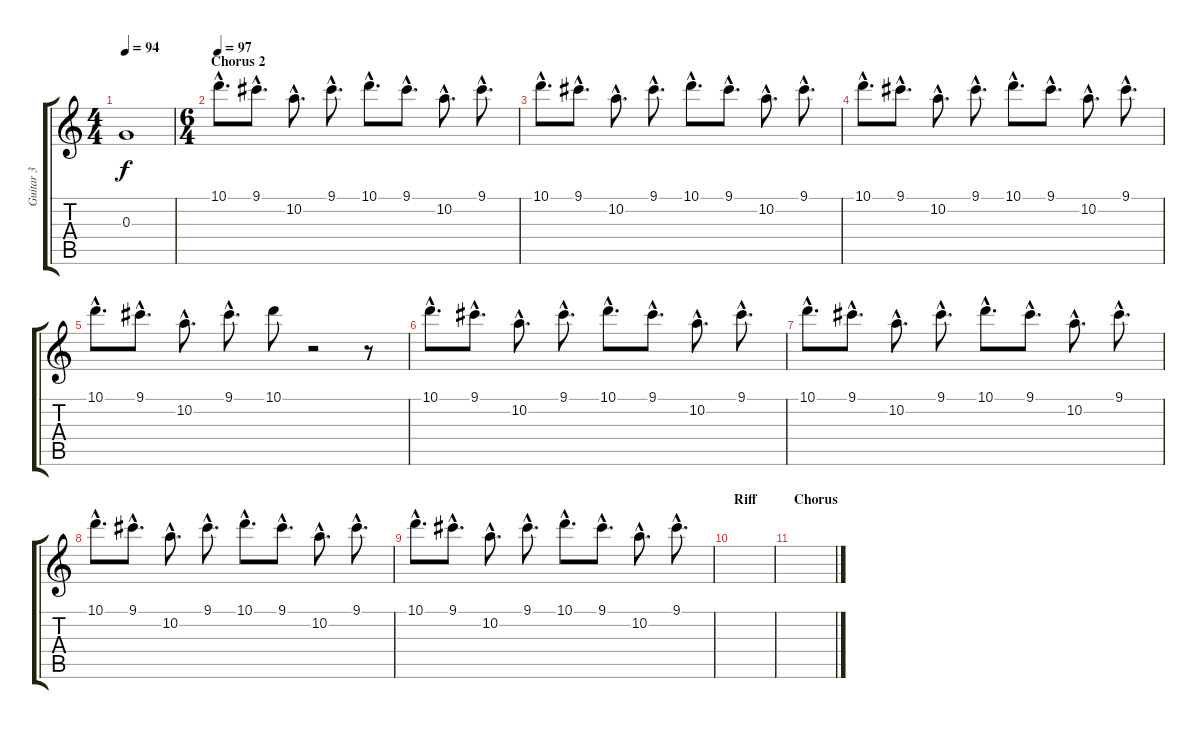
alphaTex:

\track ("Guitar 3" "Guitar 3") {instrument electricguitarclean}
\staff {score tabs}
\tuning (E4 B3 G3 D3 A2 D2) {hide}
\ts (4 4)
\tempo 94
\clef g2
\ks c
0.3.1{dy f} |
\ts (6 4)
\section ("" "Chorus 2")
\tempo 97
10.1{hac}.8{d} 9.1{hac}.8{d} 10.2{hac}.8{d} 9.1{hac}.8{d} 10.1{hac}.8{d} 9.1{hac}.8{d} 10.2{hac}.8{d} 9.1{hac}.8{d} |
10.1{hac}.8{d} 9.1{hac}.8{d} 10.2{hac}.8{d} 9.1{hac}.8{d} 10.1{hac}.8{d} 9.1{hac}.8{d} 10.2{hac}.8{d} 9.1{hac}.8{d} |
10.1{hac}.8{d} 9.1{hac}.8{d} 10.2{hac}.8{d} 9.1{hac}.8{d} 10.1{hac}.8{d} 9.1{hac}.8{d} 10.2{hac}.8{d} 9.1{hac}.8{d} |
10.1{hac}.8{d} 9.1{hac}.8{d} 10.2{hac}.8{d} 9.1{hac}.8{d} 10.1.8 r.2 r.8 |
10.1{hac}.8{d} 9.1{hac}.8{d} 10.2{hac}.8{d} 9.1{hac}.8{d} 10.1{hac}.8{d} 9.1{hac}.8{d} 10.2{hac}.8{d} 9.1{hac}.8{d} |
10.1{hac}.8{d} 9.1{hac}.8{d} 10.2{hac}.8{d} 9.1{hac}.8{d} 10.1{hac}.8{d} 9.1{hac}.8{d} 10.2{hac}.8{d} 9.1{hac}.8{d} |
10.1{hac}.8{d} 9.1{hac}.8{d} 10.2{hac}.8{d} 9.1{hac}.8{d} 10.1{hac}.8{d} 9.1{hac}.8{d} 10.2{hac}.8{d} 9.1{hac}.8{d} |
10.1{hac}.8{d} 9.1{hac}.8{d} 10.2{hac}.8{d} 9.1{hac}.8{d} 10.1{hac}.8{d} 9.1{hac}.8{d} 10.2{hac}.8{d} 9.1{hac}.8{d} |
\section ("" "Riff")
|
\section ("" "Chorus")
